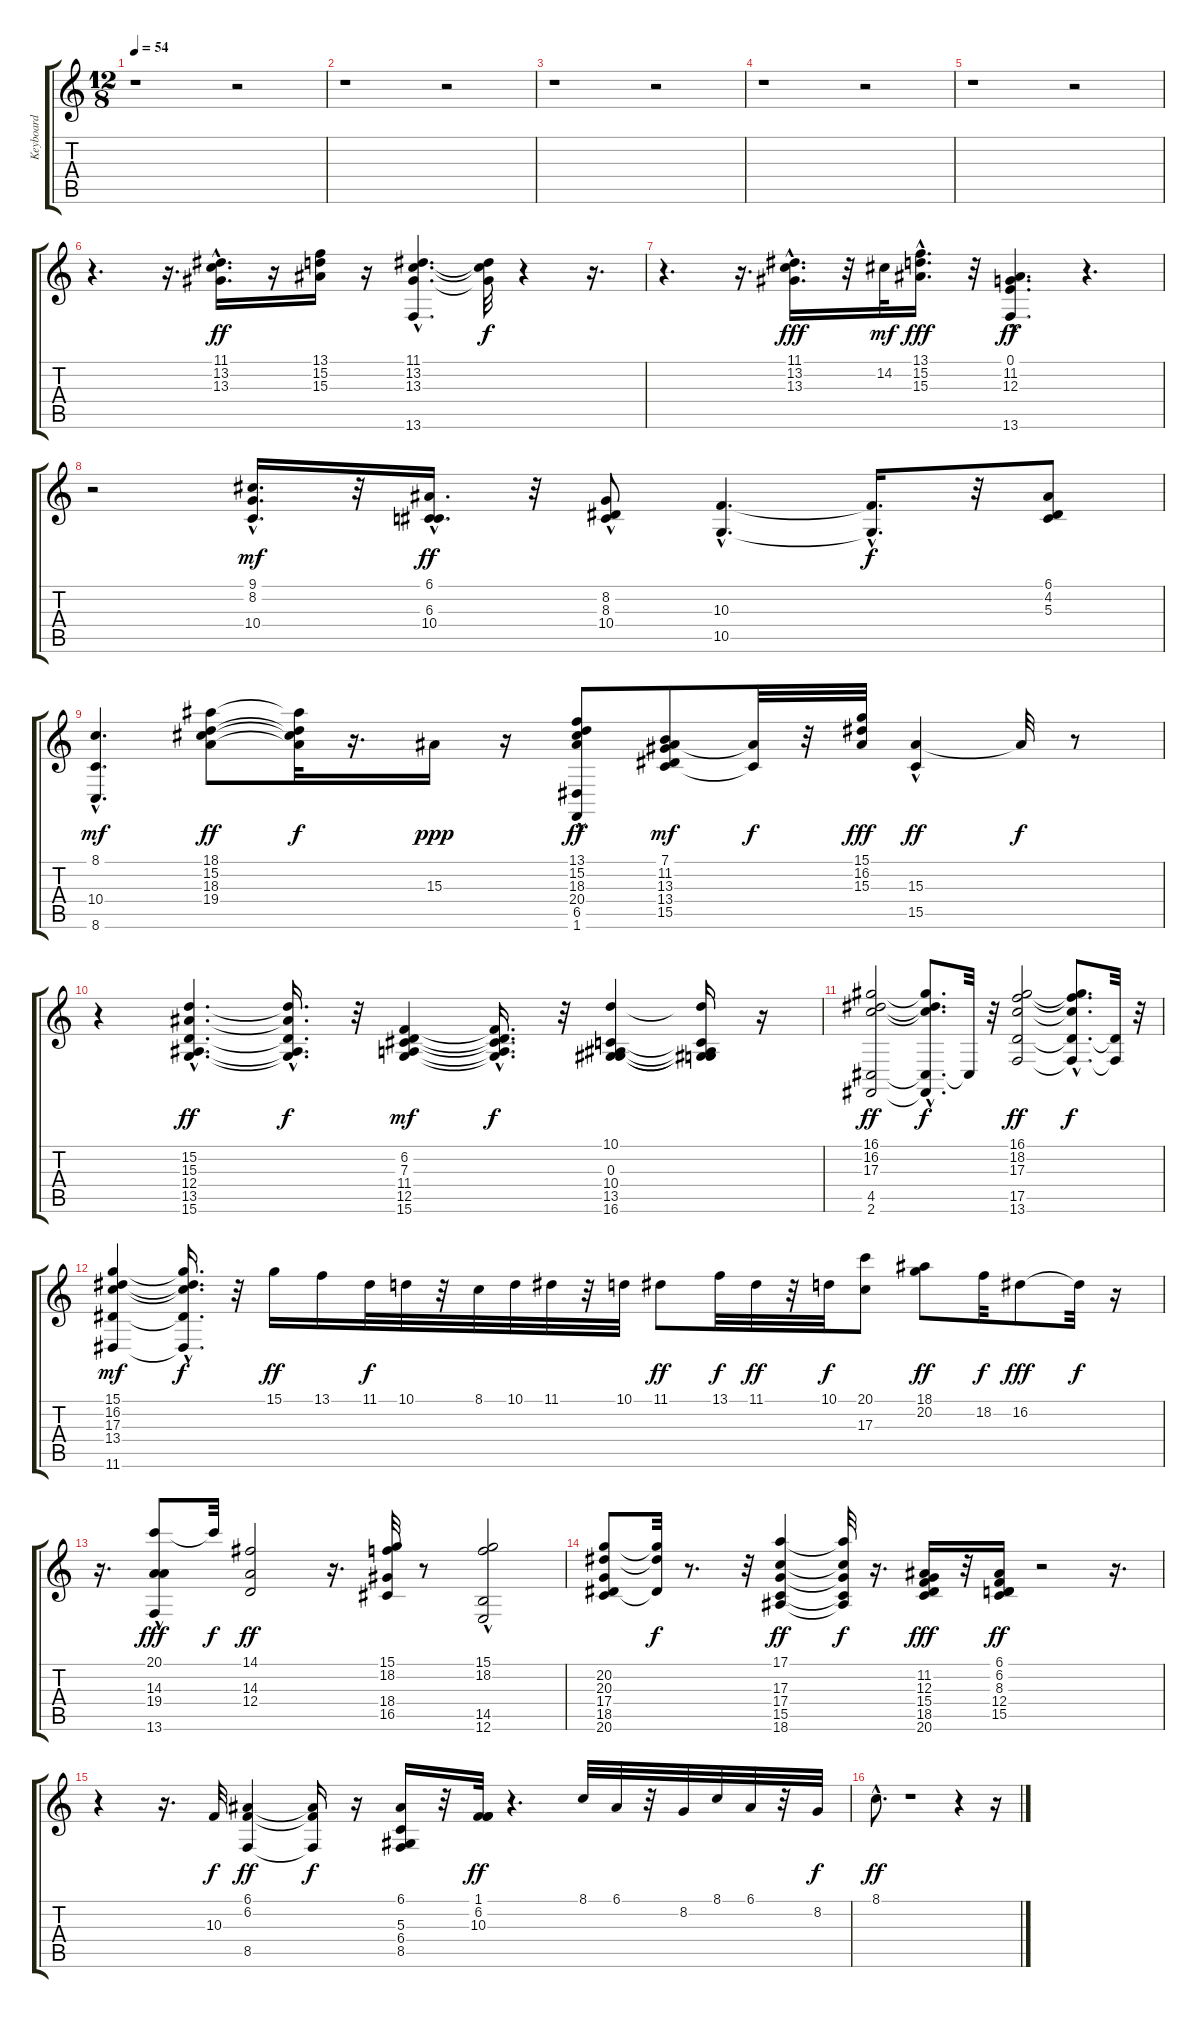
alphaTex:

\track ("Keyboard" "Keyboard") {instrument rockorgan}
\staff {score tabs}
\tuning (E4 B3 G3 D3 A2 E2) {hide}
\ts (12 8)
\tempo 54
\clef g2
\ks c
r.1{dy ff instrument rockorgan} r.2 |
r.1 r.2 |
r.1 r.2 |
r.1 r.2 |
r.1 r.2 |
r.4{d} r.16{d} (11.1{hac} 13.2{hac} 13.3{hac}).16{d} r.16 (13.1 15.2 15.3).16 r.16 (11.1{hac} 13.2{hac} 13.3{hac} 13.6{hac}).4{d} (11.1{t} 13.2{t} 13.3{t}).32{dy f} r.4 r.16{d} |
r.4{d} r.16{d} (11.1{hac} 13.2{hac} 13.3{hac}).16{d dy fff} r.32 14.2.32{dy mf} (13.1 15.2 15.3{hac}).16{d dy fff} r.32 (0.1{hac} 11.2{hac} 12.3{hac} 13.6{hac}).4{d dy ff} r.4{d} |
r.2 (9.1{hac} 8.2{hac} 10.4{hac}).16{d dy mf} r.32 (6.1 6.3 10.4{hac}).16{d dy ff} r.32 (8.2 8.3{hac} 10.4{hac}).8 (10.3{hac} 10.5{hac}).4{d} (10.3{t} 10.5{hac t}).16{d dy f} r.32 (6.1 4.2 5.3).8 |
(8.1{hac} 10.4 8.6).4{d dy mf} (18.1 15.2 18.3 19.4).8{dy ff} (18.1{t} 15.2{t} 18.3{t} 19.4{t}).32{dy f} r.16{d} 15.3.16{dy ppp} r.16 (13.1 15.2 18.3 20.4 6.5{hac} 1.6{hac}).8{dy ff} (7.1 11.2 13.3 13.4 15.5).8{dy mf} (11.2{t} 15.5{t}).32{dy f} r.32 (15.1 16.2 15.3).32{dy fff} (15.3 15.5{hac}).4{dy ff} 15.3{t}.32{dy f} r.8 |
r.4 (15.2{hac} 15.3{hac} 12.4{hac} 13.5{hac} 15.6{hac}).4{d dy ff} (15.2{hac t} 15.3{hac t} 12.4{hac t} 13.5{hac t} 15.6{hac t}).16{d dy f} r.32 (6.2 7.3 11.4 12.5 15.6).4{dy mf} (6.2{t} 7.3{hac t} 11.4{t} 12.5{t} 15.6{hac t}).16{d dy f} r.32 (10.1 0.3 10.4 13.5 16.6).4 (10.1{t} 0.3{t} 10.4{t} 13.5{t} 16.6{t}).16 r.16 |
(16.1 16.2 17.3 4.5 2.6).2{dy ff} (16.1{hac t} 16.2{hac t} 17.3{hac t} 4.5{hac t} 2.6{hac t}).8{d dy f} 4.5{t}.32 r.32 (16.1 18.2 17.3 17.5 13.6).2{dy ff} (16.1{hac t} 18.2{hac t} 17.3{hac t} 17.5{hac t} 13.6{hac t}).8{d dy f} (17.5{t} 13.6{t}).32 r.32 |
(15.1 16.2 17.3 13.4 11.6).4{dy mf} (15.1{hac t} 16.2{t} 17.3{t} 13.4{hac t} 11.6{hac t}).16{d dy f} r.32 15.1.16{dy ff} 13.1.16 11.1.32{dy f} 10.1.32 r.32 8.1.32 10.1.32 11.1.32 r.32 10.1.32 11.1.8{dy ff} 13.1.32{dy f} 11.1.32{dy ff} r.32 10.1.32{dy f} (20.1 17.3).8 (18.1 20.2).8{dy ff} 18.2.32{dy f} 16.2.8{dy fff} 16.2{t}.32{dy f} r.16 |
r.16{d} (20.1 14.3{hac} 19.4 13.6{hac}).8{dy fff} 20.1{t}.32{dy f} (14.1 14.3 12.4).2{dy ff} r.16{d} (15.1 18.2 18.4 16.5).32 r.8 (15.1{hac} 18.2 14.5{hac} 12.6{hac}).2 |
(20.2 20.3 17.4 18.5 20.6).8 (20.2{t} 20.3{t} 18.5{t}).32{dy f} r.8{d} r.32 (17.1 17.3 17.4 15.5 18.6).4{dy ff} (17.1{t} 17.3{t} 17.4{t} 15.5{t} 18.6{t}).32{dy f} r.16{d} (11.2 12.3 15.4 18.5 20.6).16{dy fff} r.32 (6.1 6.2 8.3 12.4 15.5).16{dy ff} r.2 r.16{d} |
r.4 r.16{d} 10.3.32{dy f} (6.1 6.2 8.5).4{dy ff} (6.1{t} 6.2{t} 8.5{t}).16{dy f} r.16 (6.1 5.3 6.4 8.5).16 r.32 (1.1 6.2 10.3).32{dy ff} r.4{d} 8.1.32 6.1.32 r.32 8.2.32 8.1.32 6.1.32 r.32 8.2.32{dy f} |
8.1{hac}.8{d dy ff} r.1 r.4 r.16
